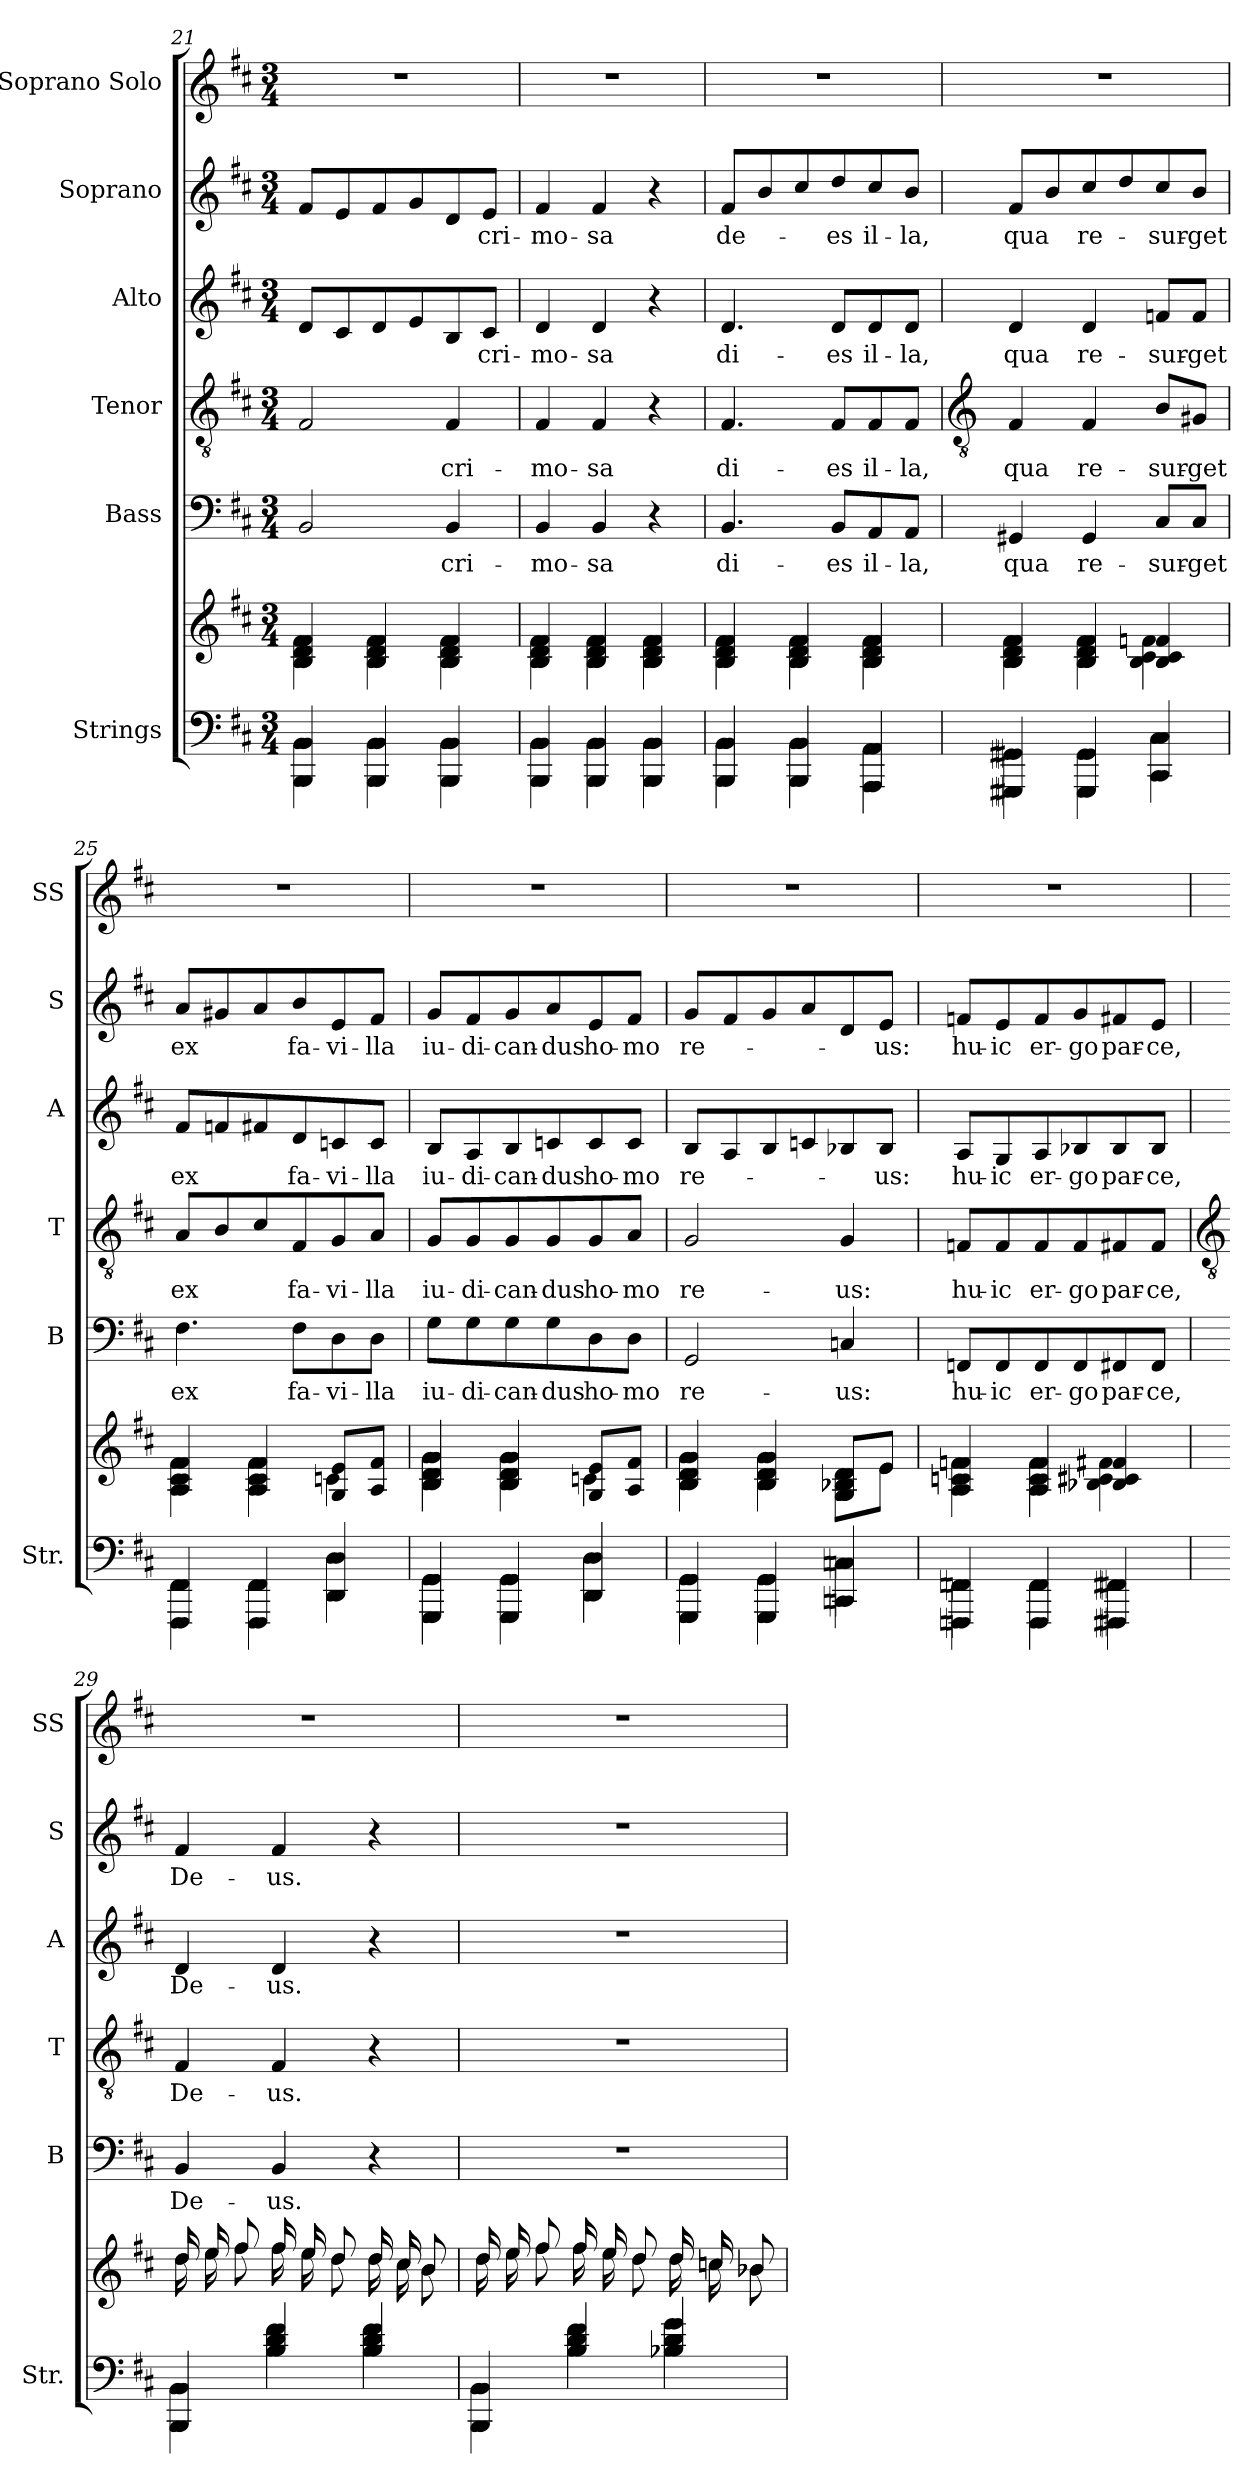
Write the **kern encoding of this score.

**kern	**kern	**kern	**text	**kern	**text	**kern	**text	**kern	**text	**kern
*part6	*part6	*part5	*part5	*part4	*part4	*part3	*part3	*part2	*part2	*part1
*staff7	*staff6	*staff5	*staff5	*staff4	*staff4	*staff3	*staff3	*staff2	*staff2	*staff1
*I"Strings	*	*I"Bass	*	*I"Tenor	*	*I"Alto	*	*I"Soprano	*	*I"Soprano Solo
*I'Str.	*	*I'B	*	*I'T	*	*I'A	*	*I'S	*	*I'SS
*clefF4	*clefG2	*clefF4	*	*clefGv2	*	*clefG2	*	*clefG2	*	*clefG2
*k[f#c#]	*k[f#c#]	*k[f#c#]	*	*k[f#c#]	*	*k[f#c#]	*	*k[f#c#]	*	*k[f#c#]
*D:	*D:	*D:	*	*D:	*	*D:	*	*D:	*	*D:
*M3/4	*M3/4	*M3/4	*	*M3/4	*	*M3/4	*	*M3/4	*	*M3/4
=21	=21	=21	=21	=21	=21	=21	=21	=21	=21	=21
*^	*^	*	*	*	*	*	*	*	*	*
!	!	!	!	!	!	!	!	!	!	!	!	!LO:N:vis=1
4BBB/ 4BB/	4BBB\ 4BB\	4B/ 4d/ 4f#/	4B\ 4d\ 4f#\	2BB	.	2F#	.	8dL	.	8f#L	.	2.r
.	.	.	.	.	.	.	.	8c#	.	8e	.	.
4BBB/ 4BB/	4BBB\ 4BB\	4B/ 4d/ 4f#/	4B\ 4d\ 4f#\	.	.	.	.	8d	.	8f#	.	.
.	.	.	.	.	.	.	.	8e	.	8g	.	.
!	!	!	!	!	!LO:LY:b	!	!LO:LY:b	!	!	!	!	!
4BBB/ 4BB/	4BBB\ 4BB\	4B/ 4d/ 4f#/	4B\ 4d\ 4f#\	4BB	-cri-	4F#	-cri-	8B	.	8d	.	.
!	!	!	!	!	!	!	!	!	!LO:LY:b	!	!LO:LY:b	!
.	.	.	.	.	.	.	.	8c#J	-cri-	8eJ	-cri-	.
=22	=22	=22	=22	=22	=22	=22	=22	=22	=22	=22	=22	=22
!	!	!	!	!	!LO:LY:b	!	!LO:LY:b	!	!LO:LY:b	!	!LO:LY:b	!LO:N:vis=1
4BBB/ 4BB/	4BBB\ 4BB\	4B/ 4d/ 4f#/	4B\ 4d\ 4f#\	4BB	-mo-	4F#	-mo-	4d	-mo-	4f#	-mo-	2.r
!	!	!	!	!	!LO:LY:b	!	!LO:LY:b	!	!LO:LY:b	!	!LO:LY:b	!
4BBB/ 4BB/	4BBB\ 4BB\	4B/ 4d/ 4f#/	4B\ 4d\ 4f#\	4BB	-sa	4F#	-sa	4d	-sa	4f#	-sa	.
4BBB/ 4BB/	4BBB\ 4BB\	4B/ 4d/ 4f#/	4B\ 4d\ 4f#\	4r	.	4r	.	4r	.	4r	.	.
=23	=23	=23	=23	=23	=23	=23	=23	=23	=23	=23	=23	=23
!	!	!	!	!	!LO:LY:b	!	!LO:LY:b	!	!LO:LY:b	!	!LO:LY:b	!LO:N:vis=1
4BBB/ 4BB/	4BBB\ 4BB\	4B/ 4d/ 4f#/	4B\ 4d\ 4f#\	4.BB	di-	4.F#	di-	4.d	di-	8f#L	de-	2.r
.	.	.	.	.	.	.	.	.	.	8b	.	.
4BBB/ 4BB/	4BBB\ 4BB\	4B/ 4d/ 4f#/	4B\ 4d\ 4f#\	.	.	.	.	.	.	8cc#	.	.
!	!	!	!	!	!LO:LY:b	!	!LO:LY:b	!	!LO:LY:b	!	!LO:LY:b	!
.	.	.	.	8BBL	-es	8F#L	-es	8dL	-es	8dd	-es	.
!	!	!	!	!	!LO:LY:b	!	!LO:LY:b	!	!LO:LY:b	!	!LO:LY:b	!
4AAA/ 4AA/	4AAA\ 4AA\	4B/ 4d/ 4f#/	4B\ 4d\ 4f#\	8AA	il-	8F#	il-	8d	il-	8cc#	il-	.
!	!	!	!	!	!LO:LY:b	!	!LO:LY:b	!	!LO:LY:b	!	!LO:LY:b	!
.	.	.	.	8AAJ	-la,	8F#J	-la,	8dJ	-la,	8bJ	-la,	.
!!LO:LB:g=z
=24	=24	=24	=24	=24	=24	=24	=24	=24	=24	=24	=24	=24
*	*	*	*	*	*	*clefGv2	*	*	*	*	*	*
!	!	!	!	!	!LO:LY:b	!	!LO:LY:b	!	!LO:LY:b	!	!LO:LY:b	!LO:N:vis=1
4GGG#X/ 4GG#X/	4GGG#X\ 4GG#X\	4B/ 4d/ 4f#/	4B\ 4d\ 4f#\	4GG#X	qua	4F#	qua	4d	qua	8f#L	qua	2.r
.	.	.	.	.	.	.	.	.	.	8b	.	.
!	!	!	!	!	!LO:LY:b	!	!LO:LY:b	!	!LO:LY:b	!	!LO:LY:b	!
4GGG#/ 4GG#/	4GGG#\ 4GG#\	4B/ 4d/ 4f#/	4B\ 4d\ 4f#\	4GG#	re-	4F#	re-	4d	re-	8cc#	re-	.
.	.	.	.	.	.	.	.	.	.	8dd	.	.
!	!	!	!	!	!LO:LY:b	!	!LO:LY:b	!	!LO:LY:b	!	!LO:LY:b	!
4CC#/ 4C#/	4CC#\ 4C#\	4B/ 4c#/ 4fn/	4B\ 4c#\ 4fn\	8C#L	-sur-	8BL	-sur-	8fnL	-sur-	8cc#	-sur-	.
!	!	!	!	!	!LO:LY:b	!	!LO:LY:b	!	!LO:LY:b	!	!LO:LY:b	!
.	.	.	.	8C#J	-get	8G#XJ	-get	8fJ	-get	8bJ	-get	.
=25	=25	=25	=25	=25	=25	=25	=25	=25	=25	=25	=25	=25
!	!	!	!	!	!LO:LY:b	!	!LO:LY:b	!	!LO:LY:b	!	!LO:LY:b	!LO:N:vis=1
4FFF#/ 4FF#/	4FFF#\ 4FF#\	4A/ 4c#/ 4f#/	4A\ 4c#\ 4f#\	4.F#	ex	8AL	ex	8f#L	ex	8aL	ex	2.r
.	.	.	.	.	.	8B	.	8fn	.	8g#X	.	.
4FFF#/ 4FF#/	4FFF#\ 4FF#\	4A/ 4c#/ 4f#/	4A\ 4c#\ 4f#\	.	.	8c#	.	8f#X	.	8a	.	.
!	!	!	!	!	!LO:LY:b	!	!LO:LY:b	!	!LO:LY:b	!	!LO:LY:b	!
.	.	.	.	8F#L	fa-	8F#	fa-	8d	fa-	8b	fa-	.
!	!	!	!	!	!LO:LY:b	!	!LO:LY:b	!	!LO:LY:b	!	!LO:LY:b	!
4DD/ 4D/	4DD\ 4D\	8G/ 8e/L	4cn\	8D	-vi-	8G	-vi-	8cn	-vi-	8e	-vi-	.
!	!	!	!	!	!LO:LY:b	!	!LO:LY:b	!	!LO:LY:b	!	!LO:LY:b	!
.	.	8A/ 8f#/J	.	8DJ	-lla	8AJ	-lla	8cJ	-lla	8f#J	-lla	.
=26	=26	=26	=26	=26	=26	=26	=26	=26	=26	=26	=26	=26
!	!	!	!	!	!LO:LY:b	!	!LO:LY:b	!	!LO:LY:b	!	!LO:LY:b	!LO:N:vis=1
4GGG/ 4GG/	4GGG\ 4GG\	4B/ 4d/ 4g/	4B\ 4d\ 4g\	8GL	iu-	8GL	iu-	8BL	iu-	8gL	iu-	2.r
!	!	!	!	!	!LO:LY:b	!	!LO:LY:b	!	!LO:LY:b	!	!LO:LY:b	!
.	.	.	.	8G	-di-	8G	-di-	8A	-di-	8f#	-di-	.
!	!	!	!	!	!LO:LY:b	!	!LO:LY:b	!	!LO:LY:b	!	!LO:LY:b	!
4GGG/ 4GG/	4GGG\ 4GG\	4B/ 4d/ 4g/	4B\ 4d\ 4g\	8G	-can-	8G	-can-	8B	-can-	8g	-can-	.
!	!	!	!	!	!LO:LY:b	!	!LO:LY:b	!	!LO:LY:b	!	!LO:LY:b	!
.	.	.	.	8G	-dus	8G	-dus	8cn	-dus	8a	-dus	.
!	!	!	!	!	!LO:LY:b	!	!LO:LY:b	!	!LO:LY:b	!	!LO:LY:b	!
4DD/ 4D/	4DD\ 4D\	8G/ 8e/L	4cn\	8D	ho-	8G	ho-	8c	ho-	8e	ho-	.
!	!	!	!	!	!LO:LY:b	!	!LO:LY:b	!	!LO:LY:b	!	!LO:LY:b	!
.	.	8A/ 8f#/J	.	8DJ	-mo	8AJ	-mo	8cJ	-mo	8f#J	-mo	.
=27	=27	=27	=27	=27	=27	=27	=27	=27	=27	=27	=27	=27
!	!	!	!	!	!LO:LY:b	!	!LO:LY:b	!	!LO:LY:b	!	!LO:LY:b	!LO:N:vis=1
4GGG/ 4GG/	4GGG\ 4GG\	4B/ 4d/ 4g/	4B\ 4d\ 4g\	2GG	re-	2G	re-	8BL	re-	8gL	re-	2.r
.	.	.	.	.	.	.	.	8A	.	8f#	.	.
4GGG/ 4GG/	4GGG\ 4GG\	4B/ 4d/ 4g/	4B\ 4d\ 4g\	.	.	.	.	8B	.	8g	.	.
.	.	.	.	.	.	.	.	8cn	.	8a	.	.
!	!	!	!	!	!LO:LY:b	!	!LO:LY:b	!	!	!	!	!
4CCn/ 4Cn/	4CCn\ 4Cn\	8G/ 8B-X/ 8d/L	8G\ 8B-X\ 8d\L	4Cn	-us:	4G	-us:	8B-X	.	8d	.	.
!	!	!	!	!	!	!	!	!	!LO:LY:b	!	!LO:LY:b	!
.	.	8e/J	8e\J	.	.	.	.	8B-J	-us:	8eJ	-us:	.
=28	=28	=28	=28	=28	=28	=28	=28	=28	=28	=28	=28	=28
!	!	!	!	!	!LO:LY:b	!	!LO:LY:b	!	!LO:LY:b	!	!LO:LY:b	!LO:N:vis=1
4FFFn/ 4FFn/	4FFFn\ 4FFn\	4A/ 4cn/ 4fn/	4A\ 4cn\ 4fn\	8FFnL	hu-	8FnL	hu-	8AL	hu-	8fnL	hu-	2.r
!	!	!	!	!	!LO:LY:b	!	!LO:LY:b	!	!LO:LY:b	!	!LO:LY:b	!
.	.	.	.	8FF	-ic	8F	-ic	8G	-ic	8e	-ic	.
!	!	!	!	!	!LO:LY:b	!	!LO:LY:b	!	!LO:LY:b	!	!LO:LY:b	!
4FFF/ 4FF/	4FFF\ 4FF\	4A/ 4c/ 4f/	4A\ 4c\ 4f\	8FF	er-	8F	er-	8A	er-	8f	er-	.
!	!	!	!	!	!LO:LY:b	!	!LO:LY:b	!	!LO:LY:b	!	!LO:LY:b	!
.	.	.	.	8FF	-go	8F	-go	8B-X	-go	8g	-go	.
!	!	!	!	!	!LO:LY:b	!	!LO:LY:b	!	!LO:LY:b	!	!LO:LY:b	!
4FFF#X/ 4FF#X/	4FFF#X\ 4FF#X\	4B-X/ 4c#X/ 4f#X/	4B-X\ 4c#X\ 4f#X\	8FF#X	par-	8F#X	par-	8B-	par-	8f#X	par-	.
!	!	!	!	!	!LO:LY:b	!	!LO:LY:b	!	!LO:LY:b	!	!LO:LY:b	!
.	.	.	.	8FF#J	-ce,	8F#J	-ce,	8B-J	-ce,	8eJ	-ce,	.
!!LO:LB:g=z
=29	=29	=29	=29	=29	=29	=29	=29	=29	=29	=29	=29	=29
*	*	*	*	*	*	*clefGv2	*	*	*	*	*	*
!	!	!	!	!	!LO:LY:b	!	!LO:LY:b	!	!LO:LY:b	!	!LO:LY:b	!LO:N:vis=1
4BBB/ 4BB/	4BBB\ 4BB\	16dd/LL	16dd\LL	4BB	De-	4F#	De-	4d	De-	4f#	De-	2.r
.	.	16ee/	16ee\	.	.	.	.	.	.	.	.	.
.	.	8ff#/	8ff#\	.	.	.	.	.	.	.	.	.
!	!	!	!	!	!LO:LY:b	!	!LO:LY:b	!	!LO:LY:b	!	!LO:LY:b	!
4B/ 4d/ 4f#/	4B\ 4d\ 4f#\	16ff#/L	16ff#\L	4BB	-us.	4F#	-us.	4d	-us.	4f#	-us.	.
.	.	16ee/	16ee\	.	.	.	.	.	.	.	.	.
.	.	8dd/	8dd\	.	.	.	.	.	.	.	.	.
4B/ 4d/ 4f#/	4B\ 4d\ 4f#\	16dd/L	16dd\L	4r	.	4r	.	4r	.	4r	.	.
.	.	16cc#/	16cc#\	.	.	.	.	.	.	.	.	.
.	.	8b/J	8b\J	.	.	.	.	.	.	.	.	.
=30	=30	=30	=30	=30	=30	=30	=30	=30	=30	=30	=30	=30
!	!	!	!	!LO:N:vis=1	!	!LO:N:vis=1	!	!LO:N:vis=1	!	!LO:N:vis=1	!	!LO:N:vis=1
4BBB/ 4BB/	4BBB\ 4BB\	16dd/LL	16dd\LL	2.r	.	2.r	.	2.r	.	2.r	.	2.r
.	.	16ee/	16ee\	.	.	.	.	.	.	.	.	.
.	.	8ff#/	8ff#\	.	.	.	.	.	.	.	.	.
4B/ 4d/ 4f#/	4B\ 4d\ 4f#\	16ff#/L	16ff#\L	.	.	.	.	.	.	.	.	.
.	.	16ee/	16ee\	.	.	.	.	.	.	.	.	.
.	.	8dd/	8dd\	.	.	.	.	.	.	.	.	.
4B-X/ 4d/ 4g/	4B-X\ 4d\ 4g\	16dd/L	16dd\L	.	.	.	.	.	.	.	.	.
.	.	16ccn/	16ccn\	.	.	.	.	.	.	.	.	.
.	.	8b-X/J	8b-X\J	.	.	.	.	.	.	.	.	.
*v	*v	*	*	*	*	*	*	*	*	*	*	*
*	*v	*v	*	*	*	*	*	*	*	*	*
=	=	=	=	=	=	=	=	=	=	=
*-	*-	*-	*-	*-	*-	*-	*-	*-	*-	*-
